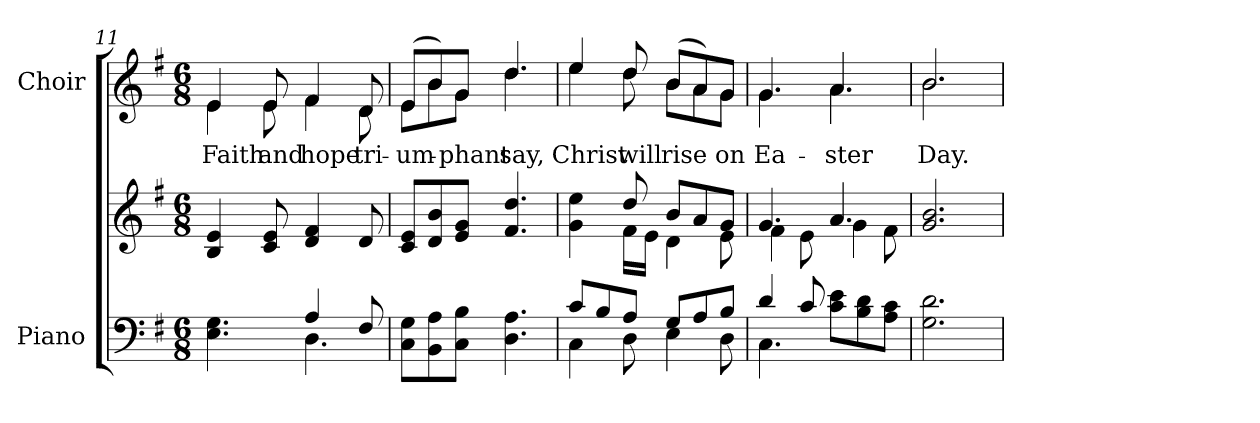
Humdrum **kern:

**kern	**kern	**kern	**text
*part2	*part2	*part1	*part1
*staff3	*staff2	*staff1	*staff1
*I"Piano	*	*I"Choir	*
*I'Pno.	*	*I'Choir	*
!!LO:LB:g=z
*clefF4	*clefG2	*clefG2	*
*k[f#]	*k[f#]	*k[f#]	*
*G:	*G:	*G:	*
*M6/8	*M6/8	*M6/8	*
=11	=11	=11	=11
*^	*	*	*
!	!	!	!	!LO:LY:b:color=#000000
*	*	*	*^	*
4.Ei\ 4.Gi	4.ryy	4Bi/ 4ei	4ei/	4ei\	Faith
!	!	!	!	!	!LO:LY:b:color=#000000
.	.	8ci/ 8ei	8ei/	8ei\	and
!	!	!	!	!	!LO:LY:b:color=#000000
4Ai/	4.Di\	4di/ 4f#i	4f#i/	4f#i\	hope
!	!	!	!	!	!LO:LY:b:color=#000000
8F#i/	.	8di/	8di/	8di\	tri-
*v	*v	*	*	*	*
=12	=12	=12	=12	=12
!	!	!	!	!LO:LY:b:color=#000000
8Ci\ 8GiL	8ci/ 8eiL	(8ei/L	8ei\L	-um-
8BBi\ 8Ai	8di/ 8bi	8bi/)	8bi\	.
!	!	!	!	!LO:LY:b:color=#000000
8Ci\ 8BiJ	8ei/ 8giJ	8gi/J	8gi\J	-phant
!	!	!	!	!LO:LY:b:color=#000000
4.Di\ 4.Ai	4.f#i/ 4.ddi	4.ddi/	4.ddi\	say,
=13	=13	=13	=13	=13
*^	*^	*	*	*
!	!	!	!	!	!	!LO:LY:b:color=#000000
8ci/L	4Ci\	4gi\ 4eei	4ryy	4eei/	4eei\	Christ
8Bi/	.	.	.	.	.	.
!	!	!	!	!	!	!LO:LY:b:color=#000000
8Ai/J	8Di\	8ddi/	16f#i\LL	8ddi/	8ddi\	will
.	.	.	16ei\JJ	.	.	.
!	!	!	!	!	!	!LO:LY:b:color=#000000
8Gi/L	4Ei\	8bi/L	4di\	(8bi/L	8bi\L	rise
8Ai/	.	8ai/	.	8ai/)	8ai\	.
!	!	!	!	!	!	!LO:LY:b:color=#000000
8Bi/J	8Di\	8gi/J	8ei\	8gi/J	8gi\J	on
=14	=14	=14	=14	=14	=14	=14
!	!	!	!	!	!	!LO:LY:b:color=#000000
4di/	4.Ci\	4.gi/	4f#i\	4.gi/	4.gi\	Ea-
8ci/	.	.	8ei\	.	.	.
!	!	!	!	!	!	!LO:LY:b:color=#000000
8ci\ 8eiL	4.ryy	4.ai/	4gi\	4.ai/	4.ai\	-ster
8Bi\ 8di	.	.	.	.	.	.
8Ai\ 8ciJ	.	.	8f#i\	.	.	.
*v	*v	*	*	*	*	*
*	*v	*v	*	*	*
=15	=15	=15	=15	=15
*	*^	*	*	*
!	!	!	!	!	!LO:LY:b:color=#000000
*	*v	*v	*	*	*
2.Gi\ 2.di	2.gi/ 2.bi	2.bi/	2.bi\	Day.
*	*	*v	*v	*
=	=	=	=
*-	*-	*-	*-
